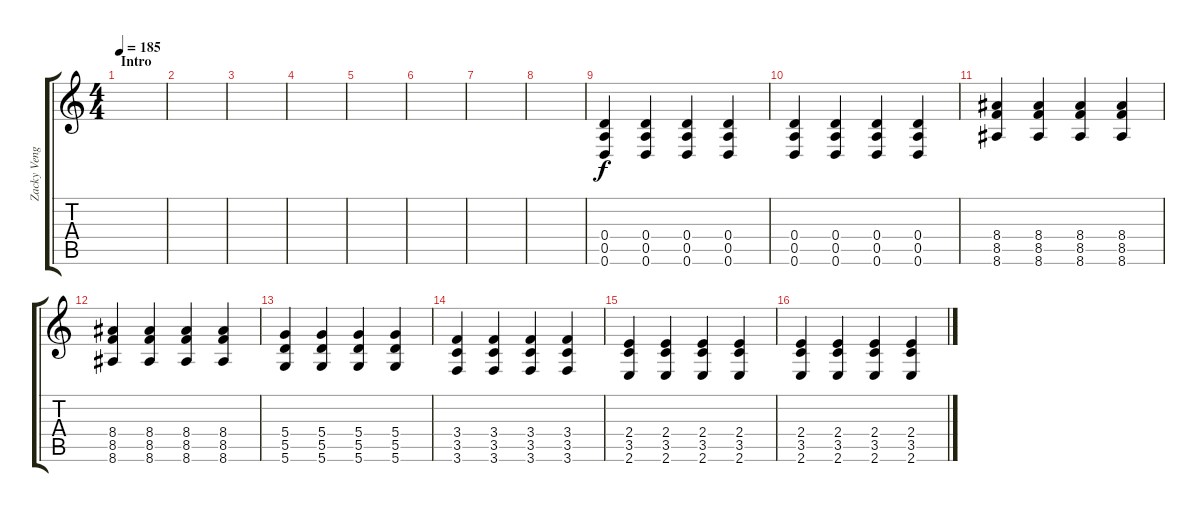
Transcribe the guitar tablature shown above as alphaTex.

\track ("Zacky Vengeance II" "Zacky Veng") {instrument distortionguitar}
\staff {score tabs}
\tuning (E4 B3 G3 D3 A2 D2) {hide}
\ts (4 4)
\section ("" "Intro")
\tempo 185
\clef g2
\ks c
|
|
|
|
|
|
|
|
(0.4 0.5 0.6).4 (0.4 0.5 0.6).4 (0.4 0.5 0.6).4 (0.4 0.5 0.6).4 |
(0.4 0.5 0.6).4 (0.4 0.5 0.6).4 (0.4 0.5 0.6).4 (0.4 0.5 0.6).4 |
(8.4 8.5 8.6).4 (8.4 8.5 8.6).4 (8.4 8.5 8.6).4 (8.4 8.5 8.6).4 |
(8.4 8.5 8.6).4 (8.4 8.5 8.6).4 (8.4 8.5 8.6).4 (8.4 8.5 8.6).4 |
(5.4 5.5 5.6).4 (5.4 5.5 5.6).4 (5.4 5.5 5.6).4 (5.4 5.5 5.6).4 |
(3.4 3.5 3.6).4 (3.4 3.5 3.6).4 (3.4 3.5 3.6).4 (3.4 3.5 3.6).4 |
(2.4 3.5 2.6).4 (2.4 3.5 2.6).4 (2.4 3.5 2.6).4 (2.4 3.5 2.6).4 |
(2.4 3.5 2.6).4 (2.4 3.5 2.6).4 (2.4 3.5 2.6).4 (2.4 3.5 2.6).4
